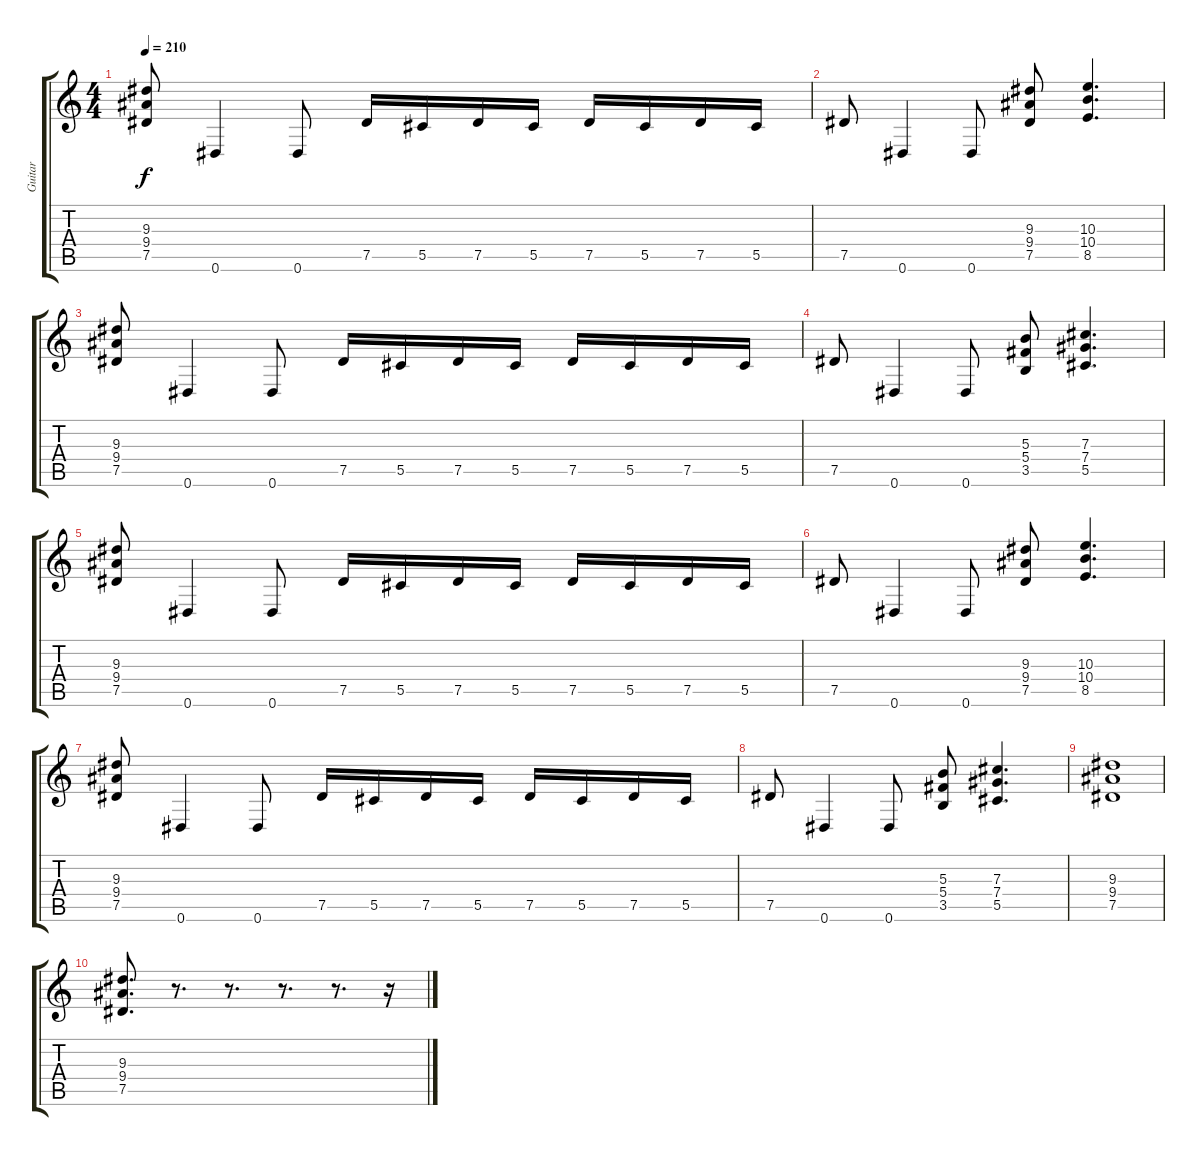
\track ("Guitar" "Guitar") {instrument distortionguitar}
\staff {score tabs}
\tuning (Eb4 Bb3 Gb3 Db3 Ab2 Eb2) {hide}
\ts (4 4)
\tempo 210
\clef g2
\ks c
(9.3 9.4 7.5).8{dy f} 0.6.4 0.6.8 7.5.16 5.5.16 7.5.16 5.5.16 7.5.16 5.5.16 7.5.16 5.5.16 |
7.5.8 0.6.4 0.6.8 (9.3 9.4 7.5).8 (10.3 10.4 8.5).4{d} |
(9.3 9.4 7.5).8 0.6.4 0.6.8 7.5.16 5.5.16 7.5.16 5.5.16 7.5.16 5.5.16 7.5.16 5.5.16 |
7.5.8 0.6.4 0.6.8 (5.3 5.4 3.5).8 (7.3 7.4 5.5).4{d} |
(9.3 9.4 7.5).8 0.6.4 0.6.8 7.5.16 5.5.16 7.5.16 5.5.16 7.5.16 5.5.16 7.5.16 5.5.16 |
7.5.8 0.6.4 0.6.8 (9.3 9.4 7.5).8 (10.3 10.4 8.5).4{d} |
(9.3 9.4 7.5).8 0.6.4 0.6.8 7.5.16 5.5.16 7.5.16 5.5.16 7.5.16 5.5.16 7.5.16 5.5.16 |
7.5.8 0.6.4 0.6.8 (5.3 5.4 3.5).8 (7.3 7.4 5.5).4{d} |
(9.3 9.4 7.5).1 |
(9.3 9.4 7.5).8{d} r.8{d} r.8{d} r.8{d} r.8{d} r.16
